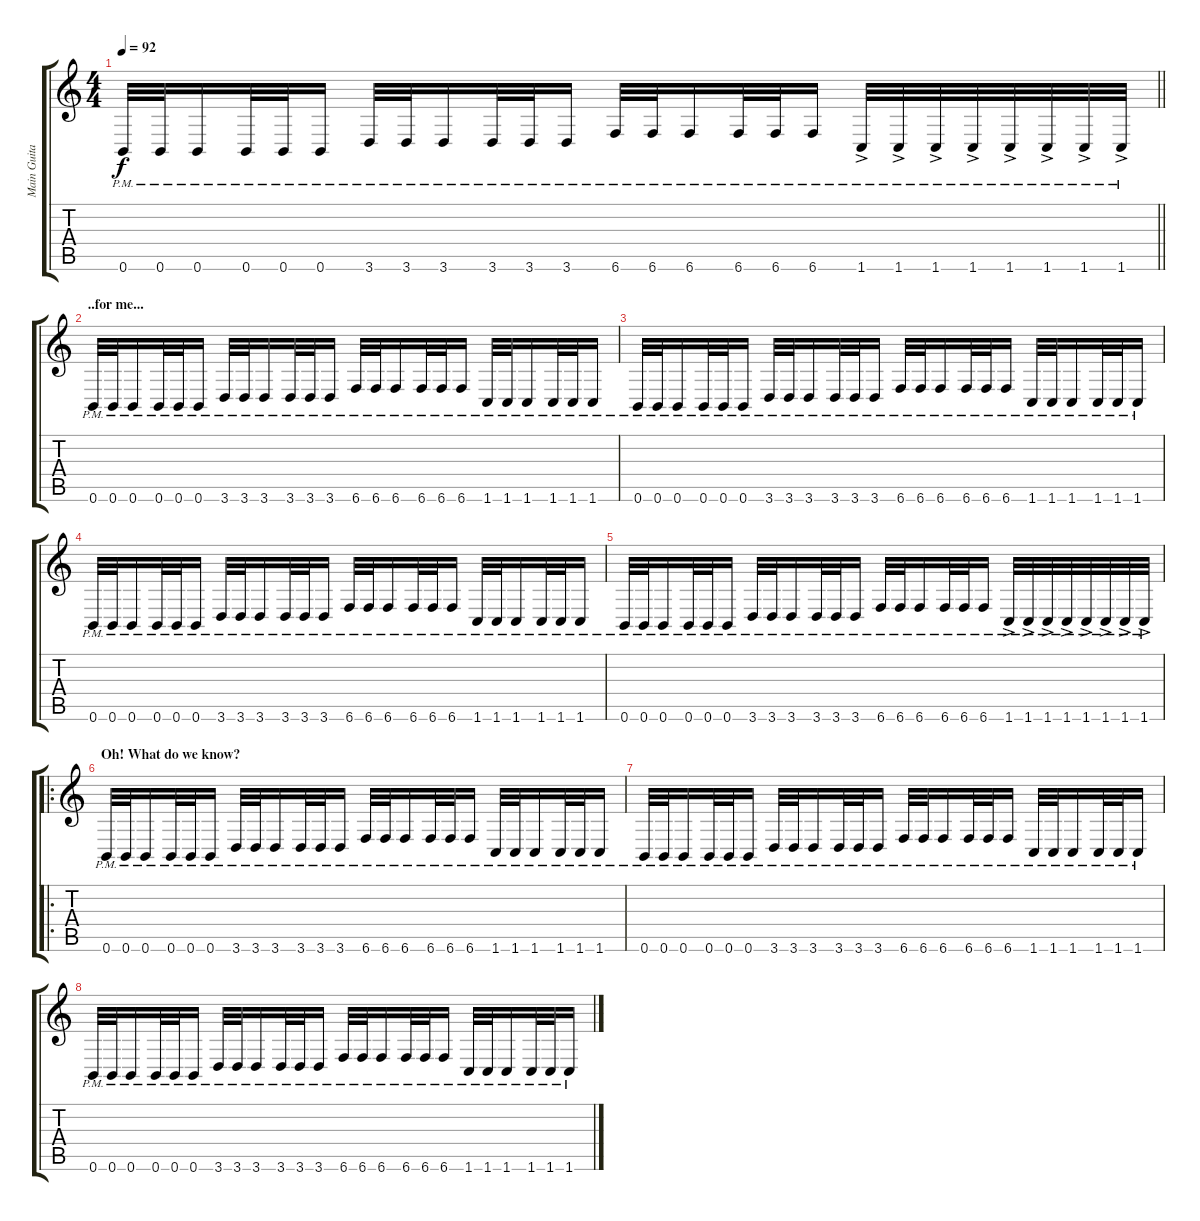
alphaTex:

\track ("Main Guitar" "Main Guita") {instrument distortionguitar}
\staff {score tabs}
\tuning (Eb4 B3 Gb3 B2 Gb2 B1) {hide}
\ts (4 4)
\tempo 92
\clef g2
\barLineRight lightlight
\ks c
0.6{pm}.32{dy f} 0.6{pm}.32 0.6{pm}.16 0.6{pm}.32 0.6{pm}.32 0.6{pm}.16 3.6{pm}.32 3.6{pm}.32 3.6{pm}.16 3.6{pm}.32 3.6{pm}.32 3.6{pm}.16 6.6{pm}.32 6.6{pm}.32 6.6{pm}.16 6.6{pm}.32 6.6{pm}.32 6.6{pm}.16 1.6{ac pm}.32 1.6{ac pm}.32 1.6{ac pm}.32 1.6{ac pm}.32 1.6{ac pm}.32 1.6{ac pm}.32 1.6{ac pm}.32 1.6{ac pm}.32 |
\section ("" "..for me...")
0.6{pm}.32 0.6{pm}.32 0.6{pm}.16 0.6{pm}.32 0.6{pm}.32 0.6{pm}.16 3.6{pm}.32 3.6{pm}.32 3.6{pm}.16 3.6{pm}.32 3.6{pm}.32 3.6{pm}.16 6.6{pm}.32 6.6{pm}.32 6.6{pm}.16 6.6{pm}.32 6.6{pm}.32 6.6{pm}.16 1.6{pm}.32 1.6{pm}.32 1.6{pm}.16 1.6{pm}.32 1.6{pm}.32 1.6{pm}.16 |
0.6{pm}.32 0.6{pm}.32 0.6{pm}.16 0.6{pm}.32 0.6{pm}.32 0.6{pm}.16 3.6{pm}.32 3.6{pm}.32 3.6{pm}.16 3.6{pm}.32 3.6{pm}.32 3.6{pm}.16 6.6{pm}.32 6.6{pm}.32 6.6{pm}.16 6.6{pm}.32 6.6{pm}.32 6.6{pm}.16 1.6{pm}.32 1.6{pm}.32 1.6{pm}.16 1.6{pm}.32 1.6{pm}.32 1.6{pm}.16 |
0.6{pm}.32 0.6{pm}.32 0.6{pm}.16 0.6{pm}.32 0.6{pm}.32 0.6{pm}.16 3.6{pm}.32 3.6{pm}.32 3.6{pm}.16 3.6{pm}.32 3.6{pm}.32 3.6{pm}.16 6.6{pm}.32 6.6{pm}.32 6.6{pm}.16 6.6{pm}.32 6.6{pm}.32 6.6{pm}.16 1.6{pm}.32 1.6{pm}.32 1.6{pm}.16 1.6{pm}.32 1.6{pm}.32 1.6{pm}.16 |
0.6{pm}.32 0.6{pm}.32 0.6{pm}.16 0.6{pm}.32 0.6{pm}.32 0.6{pm}.16 3.6{pm}.32 3.6{pm}.32 3.6{pm}.16 3.6{pm}.32 3.6{pm}.32 3.6{pm}.16 6.6{pm}.32 6.6{pm}.32 6.6{pm}.16 6.6{pm}.32 6.6{pm}.32 6.6{pm}.16 1.6{ac pm}.32 1.6{ac pm}.32 1.6{ac pm}.32 1.6{ac pm}.32 1.6{ac pm}.32 1.6{ac pm}.32 1.6{ac pm}.32 1.6{ac pm}.32 |
\ro
\section ("" "Oh! What do we know?")
0.6{pm}.32 0.6{pm}.32 0.6{pm}.16 0.6{pm}.32 0.6{pm}.32 0.6{pm}.16 3.6{pm}.32 3.6{pm}.32 3.6{pm}.16 3.6{pm}.32 3.6{pm}.32 3.6{pm}.16 6.6{pm}.32 6.6{pm}.32 6.6{pm}.16 6.6{pm}.32 6.6{pm}.32 6.6{pm}.16 1.6{pm}.32 1.6{pm}.32 1.6{pm}.16 1.6{pm}.32 1.6{pm}.32 1.6{pm}.16 |
0.6{pm}.32 0.6{pm}.32 0.6{pm}.16 0.6{pm}.32 0.6{pm}.32 0.6{pm}.16 3.6{pm}.32 3.6{pm}.32 3.6{pm}.16 3.6{pm}.32 3.6{pm}.32 3.6{pm}.16 6.6{pm}.32 6.6{pm}.32 6.6{pm}.16 6.6{pm}.32 6.6{pm}.32 6.6{pm}.16 1.6{pm}.32 1.6{pm}.32 1.6{pm}.16 1.6{pm}.32 1.6{pm}.32 1.6{pm}.16 |
0.6{pm}.32 0.6{pm}.32 0.6{pm}.16 0.6{pm}.32 0.6{pm}.32 0.6{pm}.16 3.6{pm}.32 3.6{pm}.32 3.6{pm}.16 3.6{pm}.32 3.6{pm}.32 3.6{pm}.16 6.6{pm}.32 6.6{pm}.32 6.6{pm}.16 6.6{pm}.32 6.6{pm}.32 6.6{pm}.16 1.6{pm}.32 1.6{pm}.32 1.6{pm}.16 1.6{pm}.32 1.6{pm}.32 1.6{pm}.16
